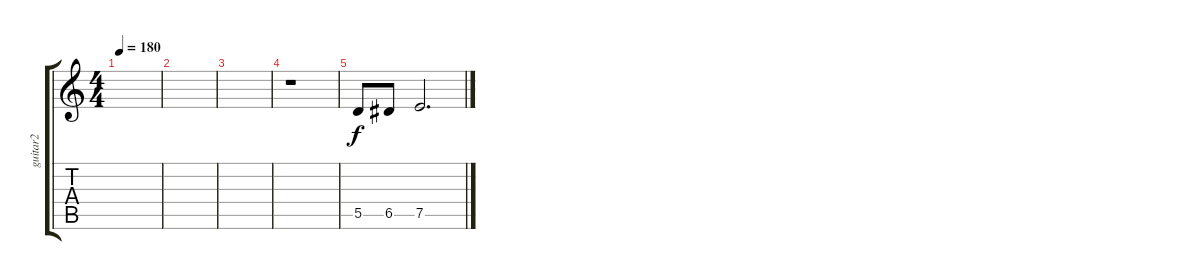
\track ("guitar2" "guitar2") {instrument distortionguitar}
\staff {score tabs}
\tuning (E4 B3 G3 D3 A2 E2) {hide}
\ts (4 4)
\tempo 180
\clef g2
\ks c
|
|
|
r.1 |
5.5.8 6.5.8 7.5.2{d}
